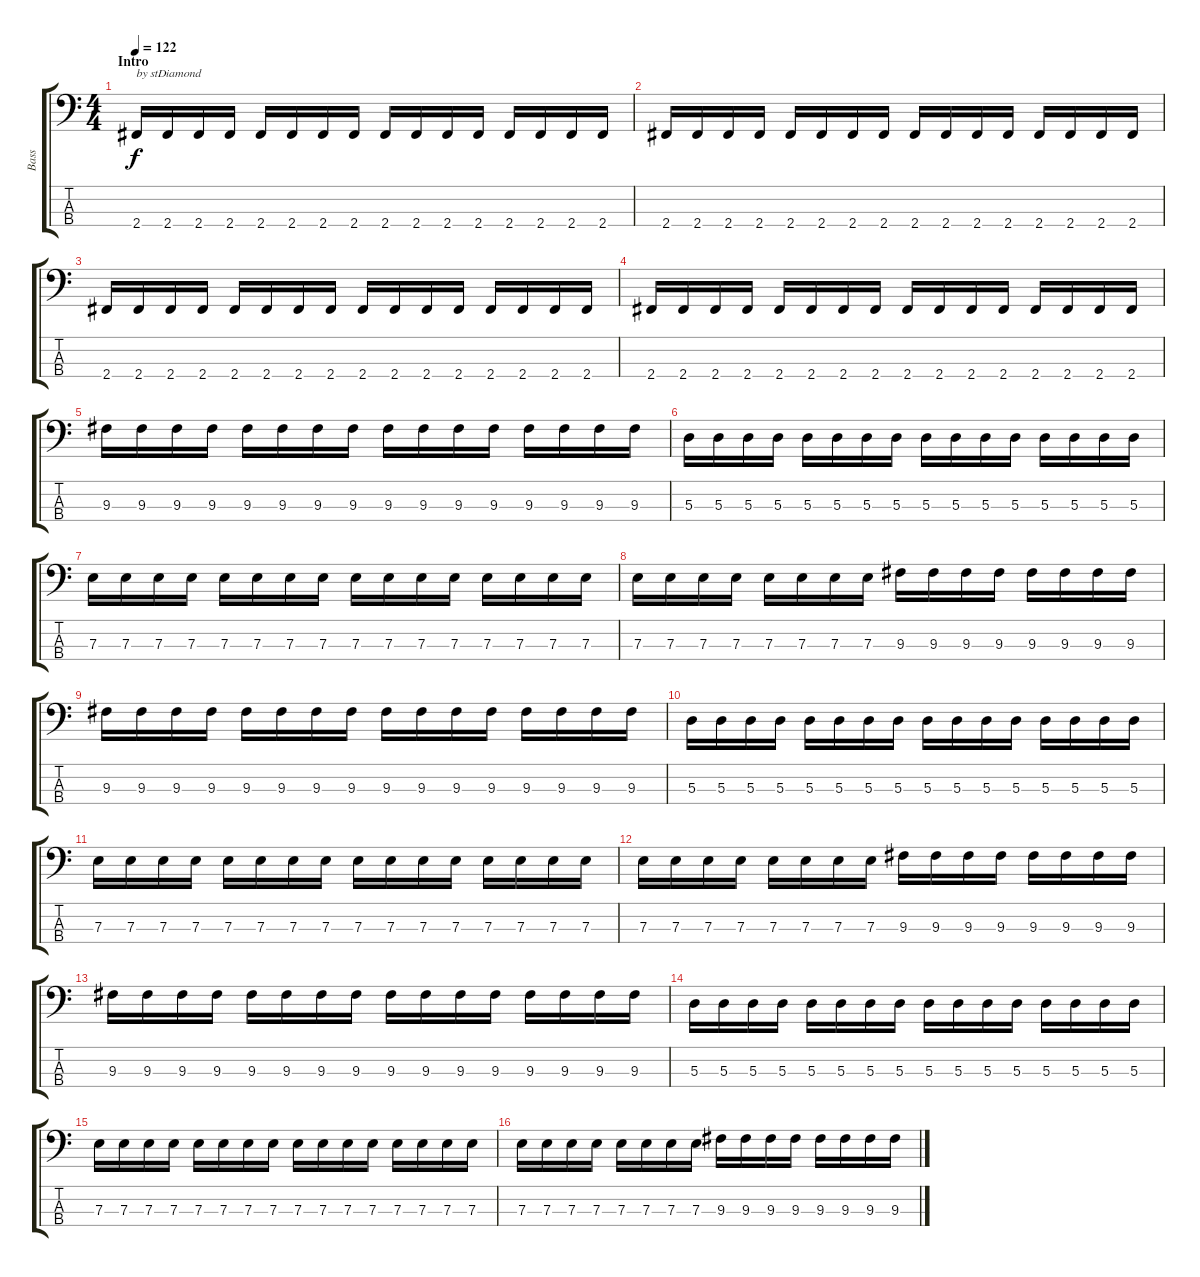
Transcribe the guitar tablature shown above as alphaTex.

\track ("Bass" "Bass") {instrument acousticbass}
\staff {score tabs}
\tuning (G2 D2 A1 E1) {hide}
\ts (4 4)
\section ("" "Intro")
\tempo 122
\clef f4
\ks c
2.4.16{txt "by stDiamond" dy f instrument acousticbass} 2.4.16 2.4.16 2.4.16 2.4.16 2.4.16 2.4.16 2.4.16 2.4.16 2.4.16 2.4.16 2.4.16 2.4.16 2.4.16 2.4.16 2.4.16 |
2.4.16 2.4.16 2.4.16 2.4.16 2.4.16 2.4.16 2.4.16 2.4.16 2.4.16 2.4.16 2.4.16 2.4.16 2.4.16 2.4.16 2.4.16 2.4.16 |
2.4.16 2.4.16 2.4.16 2.4.16 2.4.16 2.4.16 2.4.16 2.4.16 2.4.16 2.4.16 2.4.16 2.4.16 2.4.16 2.4.16 2.4.16 2.4.16 |
2.4.16 2.4.16 2.4.16 2.4.16 2.4.16 2.4.16 2.4.16 2.4.16 2.4.16 2.4.16 2.4.16 2.4.16 2.4.16 2.4.16 2.4.16 2.4.16 |
9.3.16 9.3.16 9.3.16 9.3.16 9.3.16 9.3.16 9.3.16 9.3.16 9.3.16 9.3.16 9.3.16 9.3.16 9.3.16 9.3.16 9.3.16 9.3.16 |
5.3.16 5.3.16 5.3.16 5.3.16 5.3.16 5.3.16 5.3.16 5.3.16 5.3.16 5.3.16 5.3.16 5.3.16 5.3.16 5.3.16 5.3.16 5.3.16 |
7.3.16 7.3.16 7.3.16 7.3.16 7.3.16 7.3.16 7.3.16 7.3.16 7.3.16 7.3.16 7.3.16 7.3.16 7.3.16 7.3.16 7.3.16 7.3.16 |
7.3.16 7.3.16 7.3.16 7.3.16 7.3.16 7.3.16 7.3.16 7.3.16 9.3.16 9.3.16 9.3.16 9.3.16 9.3.16 9.3.16 9.3.16 9.3.16 |
9.3.16 9.3.16 9.3.16 9.3.16 9.3.16 9.3.16 9.3.16 9.3.16 9.3.16 9.3.16 9.3.16 9.3.16 9.3.16 9.3.16 9.3.16 9.3.16 |
5.3.16 5.3.16 5.3.16 5.3.16 5.3.16 5.3.16 5.3.16 5.3.16 5.3.16 5.3.16 5.3.16 5.3.16 5.3.16 5.3.16 5.3.16 5.3.16 |
7.3.16 7.3.16 7.3.16 7.3.16 7.3.16 7.3.16 7.3.16 7.3.16 7.3.16 7.3.16 7.3.16 7.3.16 7.3.16 7.3.16 7.3.16 7.3.16 |
7.3.16 7.3.16 7.3.16 7.3.16 7.3.16 7.3.16 7.3.16 7.3.16 9.3.16 9.3.16 9.3.16 9.3.16 9.3.16 9.3.16 9.3.16 9.3.16 |
9.3.16 9.3.16 9.3.16 9.3.16 9.3.16 9.3.16 9.3.16 9.3.16 9.3.16 9.3.16 9.3.16 9.3.16 9.3.16 9.3.16 9.3.16 9.3.16 |
5.3.16 5.3.16 5.3.16 5.3.16 5.3.16 5.3.16 5.3.16 5.3.16 5.3.16 5.3.16 5.3.16 5.3.16 5.3.16 5.3.16 5.3.16 5.3.16 |
7.3.16 7.3.16 7.3.16 7.3.16 7.3.16 7.3.16 7.3.16 7.3.16 7.3.16 7.3.16 7.3.16 7.3.16 7.3.16 7.3.16 7.3.16 7.3.16 |
7.3.16 7.3.16 7.3.16 7.3.16 7.3.16 7.3.16 7.3.16 7.3.16 9.3.16 9.3.16 9.3.16 9.3.16 9.3.16 9.3.16 9.3.16 9.3.16
